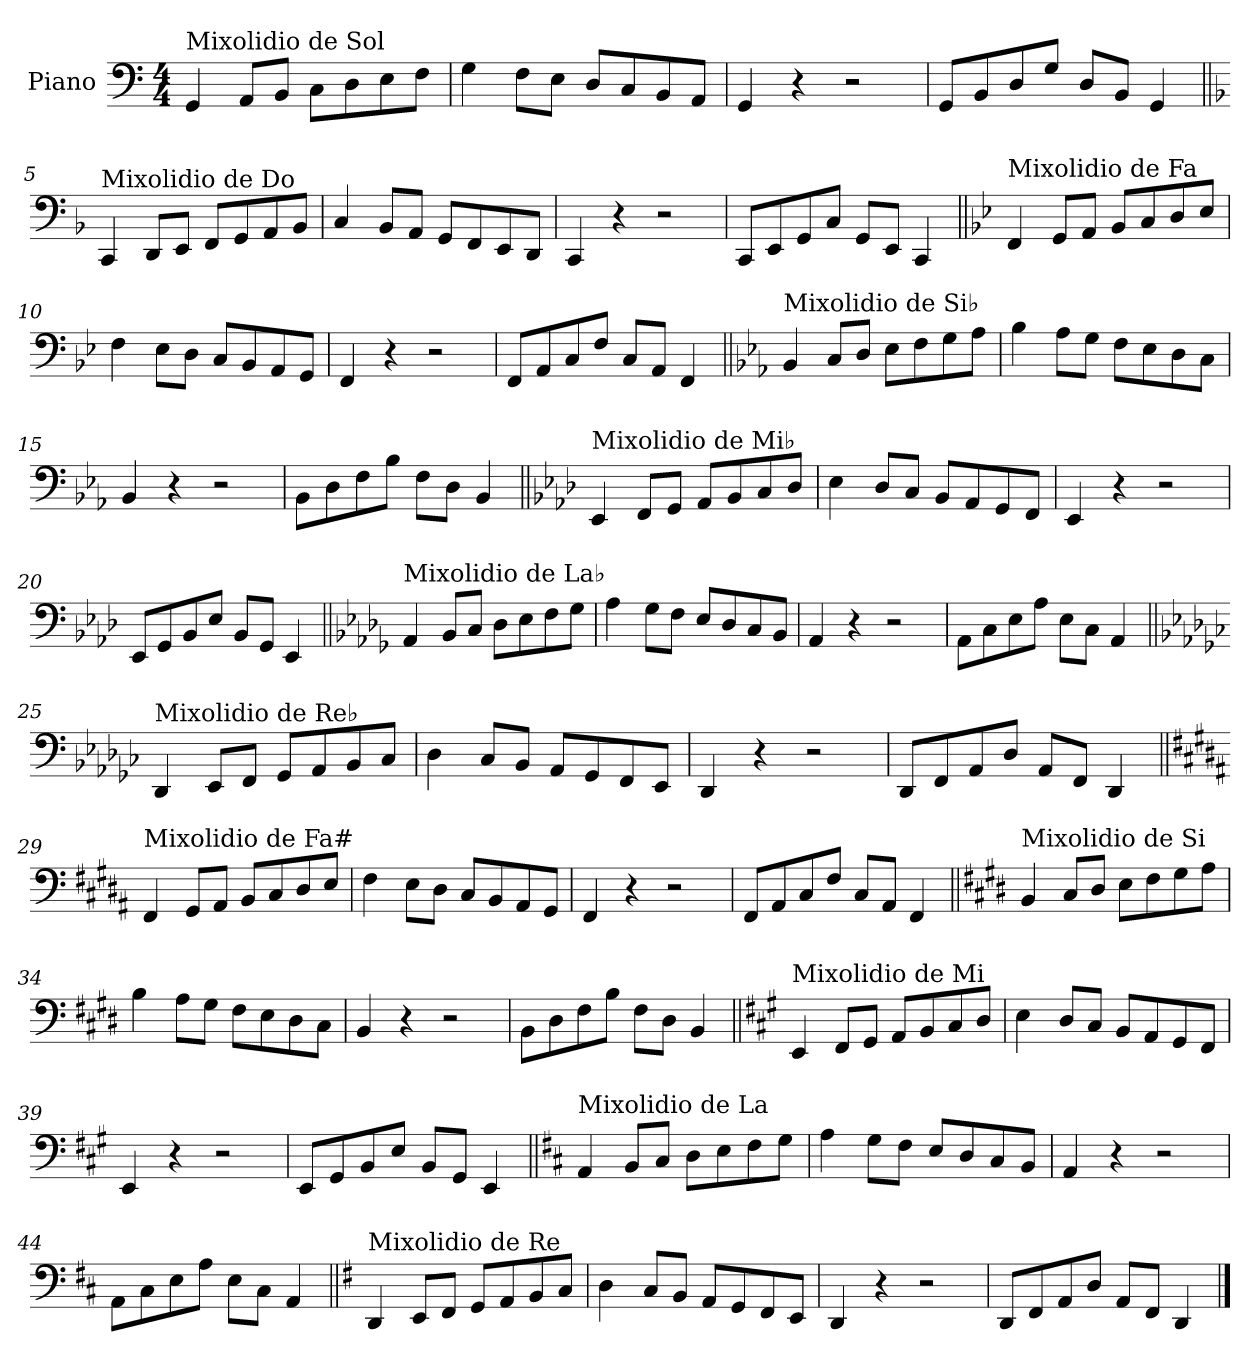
**kern
*part1
*staff1
*I"Piano
*I'Pno.
*clefF4
*k[]
*M4/4
=1
!LO:TX:a:t=Mixolidio de Sol
4GG/
8AA/L
8BB/J
8C\L
8D\
8E\
8F\J
=2
4G\
8F\L
8E\J
8D/L
8C/
8BB/
8AA/J
=3
4GG/
4r
2r
=4
8GG/L
8BB/
8D/
8G/J
8D/L
8BB/J
4GG/
!!LO:LB:g=z
=5||
*k[b-]
!LO:TX:a:t=Mixolidio de Do
4CC/
8DD/L
8EE/J
8FF/L
8GG/
8AA/
8BB-/J
=6
4C/
8BB-/L
8AA/J
8GG/L
8FF/
8EE/
8DD/J
=7
4CC/
4r
2r
=8
8CC/L
8EE/
8GG/
8C/J
8GG/L
8EE/J
4CC/
!!LO:LB:g=z
=9||
*k[b-e-]
!LO:TX:a:t=Mixolidio de Fa
4FF/
8GG/L
8AA/J
8BB-/L
8C/
8D/
8E-/J
=10
4F\
8E-\L
8D\J
8C/L
8BB-/
8AA/
8GG/J
=11
4FF/
4r
2r
=12
8FF/L
8AA/
8C/
8F/J
8C/L
8AA/J
4FF/
!!LO:LB:g=z
=13||
*k[b-e-a-]
!LO:TX:a:t=Mixolidio de Si♭
4BB-/
8C/L
8D/J
8E-\L
8F\
8G\
8A-\J
=14
4B-\
8A-\L
8G\J
8F\L
8E-\
8D\
8C\J
=15
4BB-/
4r
2r
=16
8BB-\L
8D\
8F\
8B-\J
8F\L
8D\J
4BB-/
!!LO:LB:g=z
=17||
*k[b-e-a-d-]
!LO:TX:a:t=Mixolidio de Mi♭
4EE-/
8FF/L
8GG/J
8AA-/L
8BB-/
8C/
8D-/J
=18
4E-\
8D-/L
8C/J
8BB-/L
8AA-/
8GG/
8FF/J
=19
4EE-/
4r
2r
=20
8EE-/L
8GG/
8BB-/
8E-/J
8BB-/L
8GG/J
4EE-/
!!LO:LB:g=z
=21||
*k[b-e-a-d-g-]
!LO:TX:a:t=Mixolidio de La♭
4AA-/
8BB-/L
8C/J
8D-\L
8E-\
8F\
8G-\J
=22
4A-\
8G-\L
8F\J
8E-/L
8D-/
8C/
8BB-/J
=23
4AA-/
4r
2r
=24
8AA-\L
8C\
8E-\
8A-\J
8E-\L
8C\J
4AA-/
!!LO:LB:g=z
=25||
*k[b-e-a-d-g-c-]
!LO:TX:a:t=Mixolidio de Re♭
4DD-/
8EE-/L
8FF/J
8GG-/L
8AA-/
8BB-/
8C-/J
=26
4D-\
8C-/L
8BB-/J
8AA-/L
8GG-/
8FF/
8EE-/J
=27
4DD-/
4r
2r
=28
8DD-/L
8FF/
8AA-/
8D-/J
8AA-/L
8FF/J
4DD-/
!!LO:LB:g=z
=29||
*k[f#c#g#d#a#]
!LO:TX:a:t=Mixolidio de Fa#
4FF#/
8GG#/L
8AA#/J
8BB/L
8C#/
8D#/
8E/J
=30
4F#\
8E\L
8D#\J
8C#/L
8BB/
8AA#/
8GG#/J
=31
4FF#/
4r
2r
=32
8FF#/L
8AA#/
8C#/
8F#/J
8C#/L
8AA#/J
4FF#/
!!LO:LB:g=z
=33||
*k[f#c#g#d#]
!LO:TX:a:t=Mixolidio de Si
4BB/
8C#/L
8D#/J
8E\L
8F#\
8G#\
8A\J
=34
4B\
8A\L
8G#\J
8F#\L
8E\
8D#\
8C#\J
=35
4BB/
4r
2r
=36
8BB\L
8D#\
8F#\
8B\J
8F#\L
8D#\J
4BB/
!!LO:LB:g=z
=37||
*k[f#c#g#]
!LO:TX:a:t=Mixolidio de Mi
4EE/
8FF#/L
8GG#/J
8AA/L
8BB/
8C#/
8D/J
=38
4E\
8D/L
8C#/J
8BB/L
8AA/
8GG#/
8FF#/J
=39
4EE/
4r
2r
=40
8EE/L
8GG#/
8BB/
8E/J
8BB/L
8GG#/J
4EE/
!!LO:LB:g=z
=41||
*k[f#c#]
!LO:TX:a:t=Mixolidio de La
4AA/
8BB/L
8C#/J
8D\L
8E\
8F#\
8G\J
=42
4A\
8G\L
8F#\J
8E/L
8D/
8C#/
8BB/J
=43
4AA/
4r
2r
=44
8AA\L
8C#\
8E\
8A\J
8E\L
8C#\J
4AA/
!!LO:LB:g=z
=45||
*k[f#]
!LO:TX:a:t=Mixolidio de Re
4DD/
8EE/L
8FF#/J
8GG/L
8AA/
8BB/
8C/J
=46
4D\
8C/L
8BB/J
8AA/L
8GG/
8FF#/
8EE/J
=47
4DD/
4r
2r
=48
8DD/L
8FF#/
8AA/
8D/J
8AA/L
8FF#/J
4DD/
==
*-
